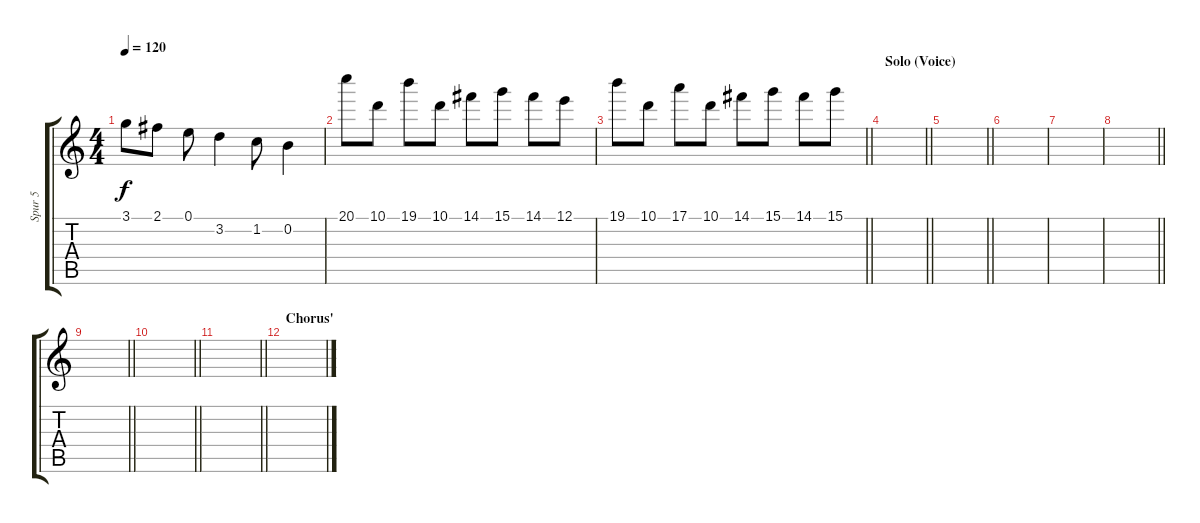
\track ("Spur 5" "Spur 5") {instrument distortionguitar}
\staff {score tabs}
\tuning (E4 B3 G3 D3 A2 E2) {hide}
\ts (4 4)
\tempo 120
\clef g2
\ks c
3.1.8{dy f} 2.1.8 0.1.8 3.2.4 1.2.8 0.2.4 |
20.1.8 10.1.8 19.1.8 10.1.8 14.1.8 15.1.8 14.1.8 12.1.8 |
\barLineRight lightlight
19.1.8 10.1.8 17.1.8 10.1.8 14.1.8 15.1.8 14.1.8 15.1.8 |
\section ("" "Solo (Voice)")
\barLineRight lightlight
|
\barLineRight lightlight
|
|
|
\barLineRight lightlight
|
\barLineRight lightlight
|
\barLineRight lightlight
|
\barLineRight lightlight
|
\section ("" "Chorus'")
